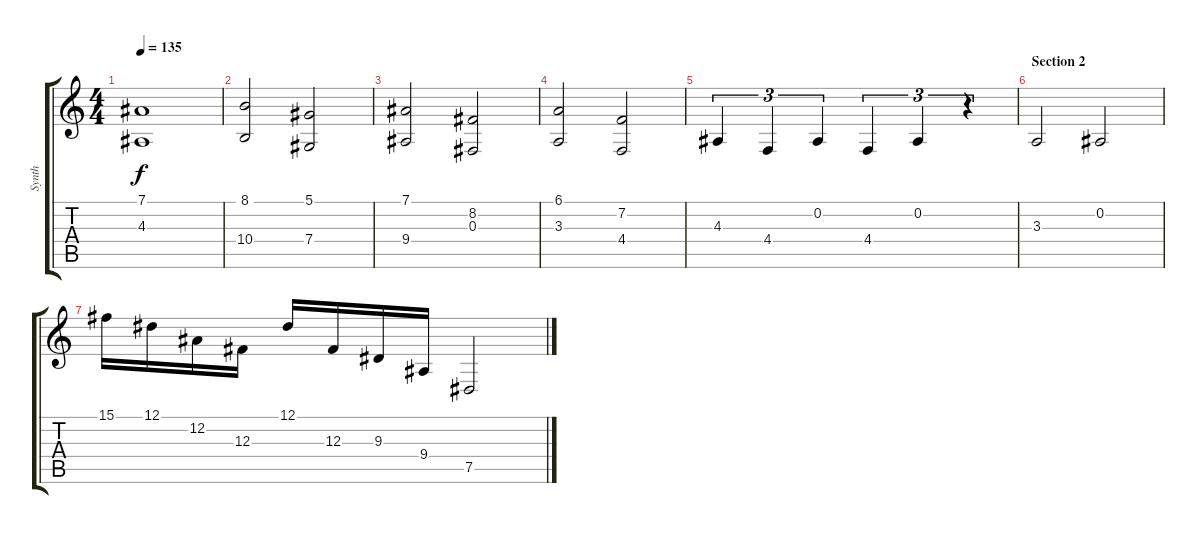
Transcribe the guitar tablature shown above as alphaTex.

\track ("Synth" "Synth") {instrument synthstrings2}
\staff {score tabs}
\tuning (Eb4 Bb3 Gb3 Db3 Ab2 Eb2) {hide}
\ts (4 4)
\tempo 135
\clef g2
\ks c
(7.1 4.3).1{dy f} |
(8.1 10.4).2 (5.1 7.4).2 |
(7.1 9.4).2 (8.2 0.3).2 |
(6.1 3.3).2 (7.2 4.4).2 |
4.3.4{tu (3 2)} 4.4.4{tu (3 2)} 0.2.4{tu (3 2)} 4.4.4{tu (3 2)} 0.2.4{tu (3 2)} r.4{tu (3 2)} |
\section ("" "Section 2")
3.3.2 0.2.2 |
15.1.16{volume 16} 12.1.16 12.2.16 12.3.16 12.1.16 12.3.16 9.3.16 9.4.16 7.5.2
